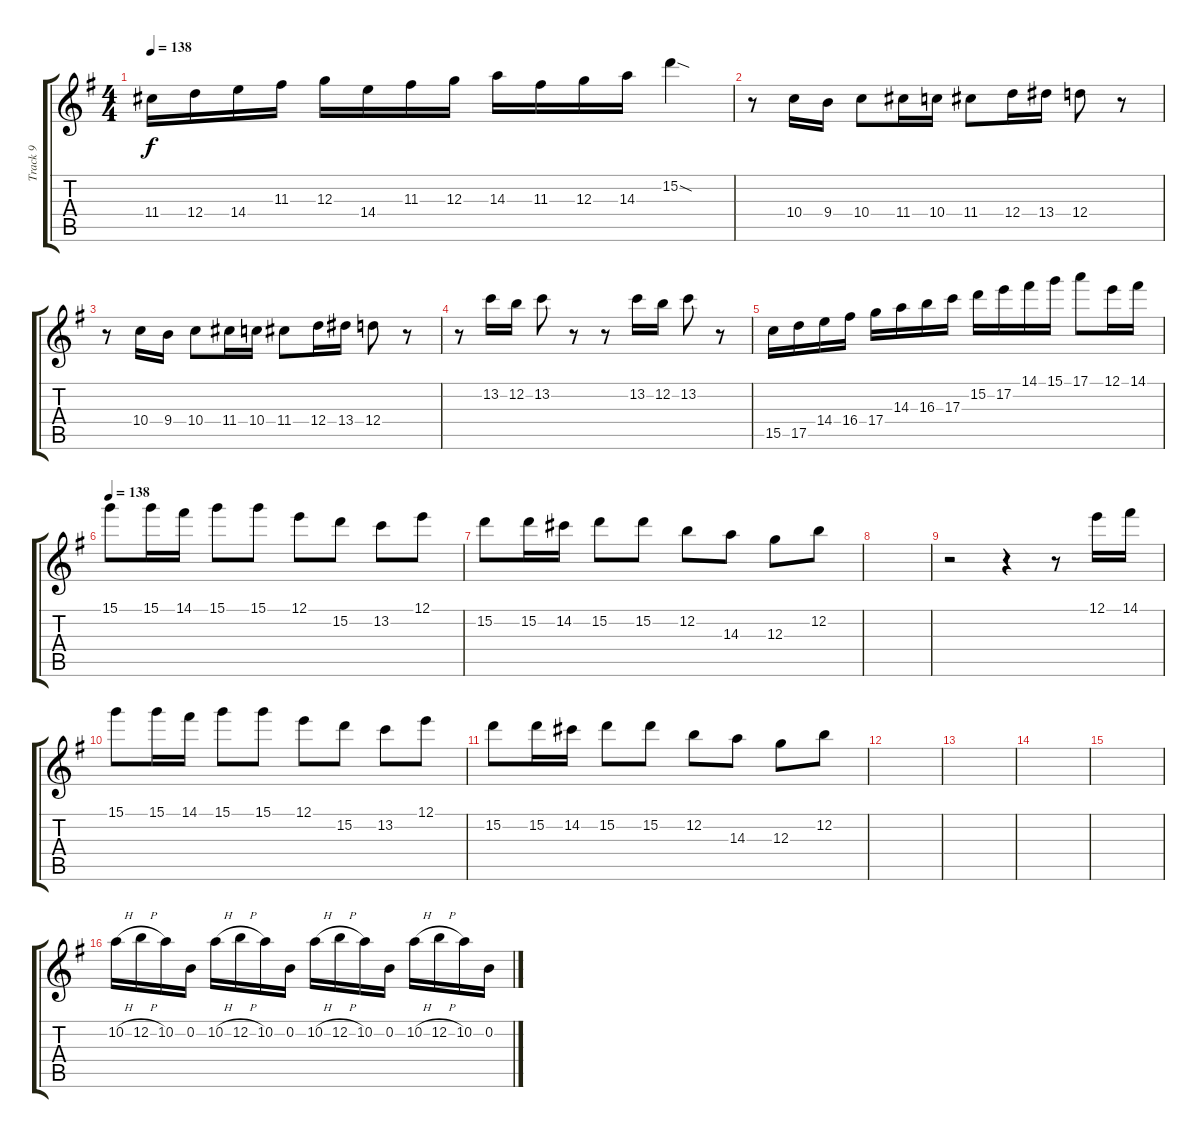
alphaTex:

\track ("Track 9" "Track 9") {instrument distortionguitar}
\staff {score tabs}
\tuning (E4 B3 G3 D3 A2 E2) {hide}
\ts (4 4)
\tempo 138
\clef g2
\ks g
11.4.16{dy f} 12.4.16 14.4.16 11.3.16 12.3.16 14.4.16 11.3.16 12.3.16 14.3.16 11.3.16 12.3.16 14.3.16 15.2{sod}.4 |
r.8 10.4.16 9.4.16 10.4.8 11.4.16 10.4.16 11.4.8 12.4.16 13.4.16 12.4.8 r.8 |
r.8 10.4.16 9.4.16 10.4.8 11.4.16 10.4.16 11.4.8 12.4.16 13.4.16 12.4.8 r.8 |
r.8 13.2.16 12.2.16 13.2.8 r.8 r.8 13.2.16 12.2.16 13.2.8 r.8 |
15.5.16 17.5.16 14.4.16 16.4.16 17.4.16 14.3.16 16.3.16 17.3.16 15.2.16 17.2.16 14.1.16 15.1.16 17.1.8 12.1.16 14.1.16 |
\tempo 138
15.1.8 15.1.16 14.1.16 15.1.8 15.1.8 12.1.8 15.2.8 13.2.8 12.1.8 |
15.2.8 15.2.16 14.2.16 15.2.8 15.2.8 12.2.8 14.3.8 12.3.8 12.2.8 |
|
r.2 r.4 r.8 12.1.16 14.1.16 |
15.1.8 15.1.16 14.1.16 15.1.8 15.1.8 12.1.8 15.2.8 13.2.8 12.1.8 |
15.2.8 15.2.16 14.2.16 15.2.8 15.2.8 12.2.8 14.3.8 12.3.8 12.2.8 |
|
|
|
|
10.2{h}.16 12.2{h}.16 10.2.16 0.2.16 10.2{h}.16 12.2{h}.16 10.2.16 0.2.16 10.2{h}.16 12.2{h}.16 10.2.16 0.2.16 10.2{h}.16 12.2{h}.16 10.2.16 0.2.16
